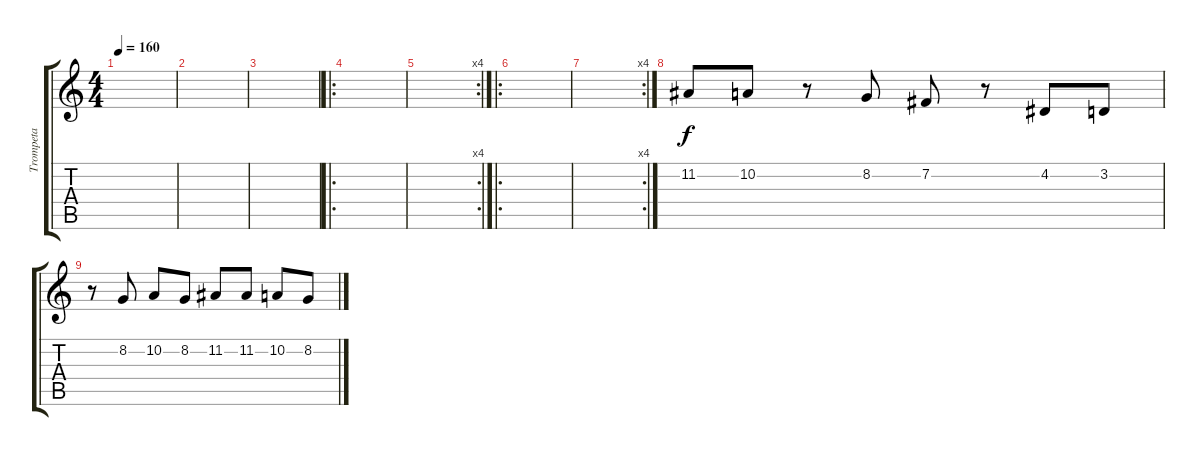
\track ("Trompeta" "Trompeta") {instrument trumpet}
\staff {score tabs}
\tuning (E4 B3 G3 D3 A2 E2) {hide}
\ts (4 4)
\tempo 160
\clef g2
\ks c
|
|
|
\ro
|
\rc 4
|
\ro
|
\rc 4
|
11.2.8 10.2.8 r.8 8.2.8 7.2.8 r.8 4.2.8 3.2.8 |
r.8 8.2.8 10.2.8 8.2.8 11.2.8 11.2.8 10.2.8 8.2.8
